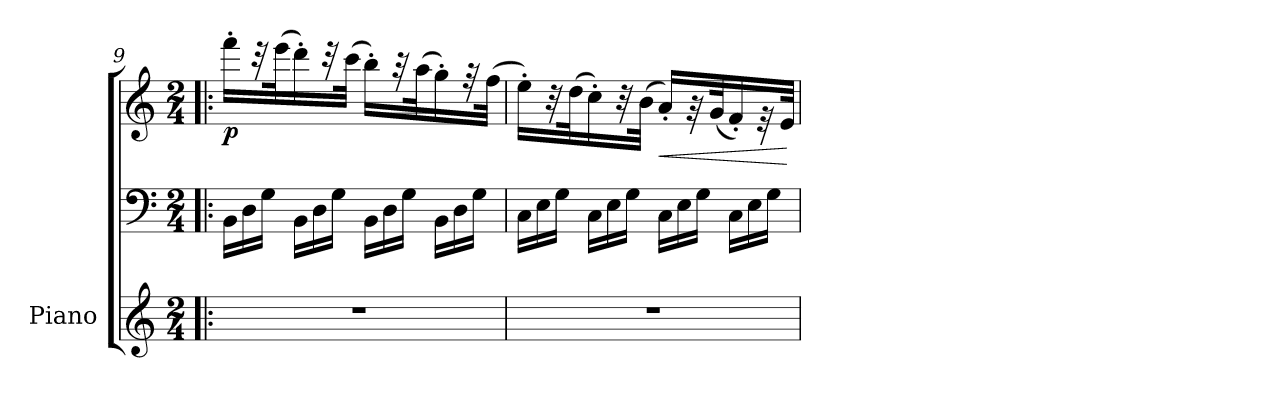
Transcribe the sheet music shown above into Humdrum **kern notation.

**kern	**kern	**kern	**dynam
*part1	*part1	*part1	*part1
*staff3	*staff2	*staff1	*staff1/2/3
*I"Piano	*	*	*
*I'Pno	*	*	*
!!LO:LB:g=z
*clefG2	*clefF4	*clefG2	*
*k[]	*k[]	*k[]	*
*M2/4	*M2/4	*M2/4	*
*	*Xtuplet	*	*
=9!|:	=9!|:	=9!|:	=9!|:
!	!	!	!LO:DY:b
2r	24BB\LL	16fff'\LL	p
.	24D\	.	.
.	.	32r	.
.	24G\JJ	.	.
.	.	(>32eee\K	.
.	24BB\LL	16ddd'\)	.
.	24D\	.	.
.	.	32r	.
.	24G\JJ	.	.
.	.	(>32ccc\JJk	.
.	24BB\LL	16bb'\LL)	.
.	24D\	.	.
.	.	32r	.
.	24G\JJ	.	.
.	.	(>32aa\K	.
.	24BB\LL	16gg'\)	.
.	24D\	.	.
.	.	32r	.
.	24G\JJ	.	.
.	.	(>32ff\JJk	.
=10	=10	=10	=10
2r	24C\LL	16ee'\LL)	.
.	24E\	.	.
.	.	32r	.
.	24G\JJ	.	.
.	.	(>32dd\K	.
.	24C\LL	16cc'\)	.
.	24E\	.	.
.	.	32r	.
.	24G\JJ	.	.
.	.	(>32b\JJk	.
!	!	!	!LO:HP:b
.	24C\LL	16a'/LL)	<
.	24E\	.	.
.	.	32r	.
.	24G\JJ	.	.
.	.	(<32g/K	.
.	24C\LL	16f'/)	.
.	24E\	.	.
.	.	32r	.
.	24G\JJ	.	.
.	.	32e/JJk	.
.	.	.	[
=	=	=	=
*-	*-	*-	*-
